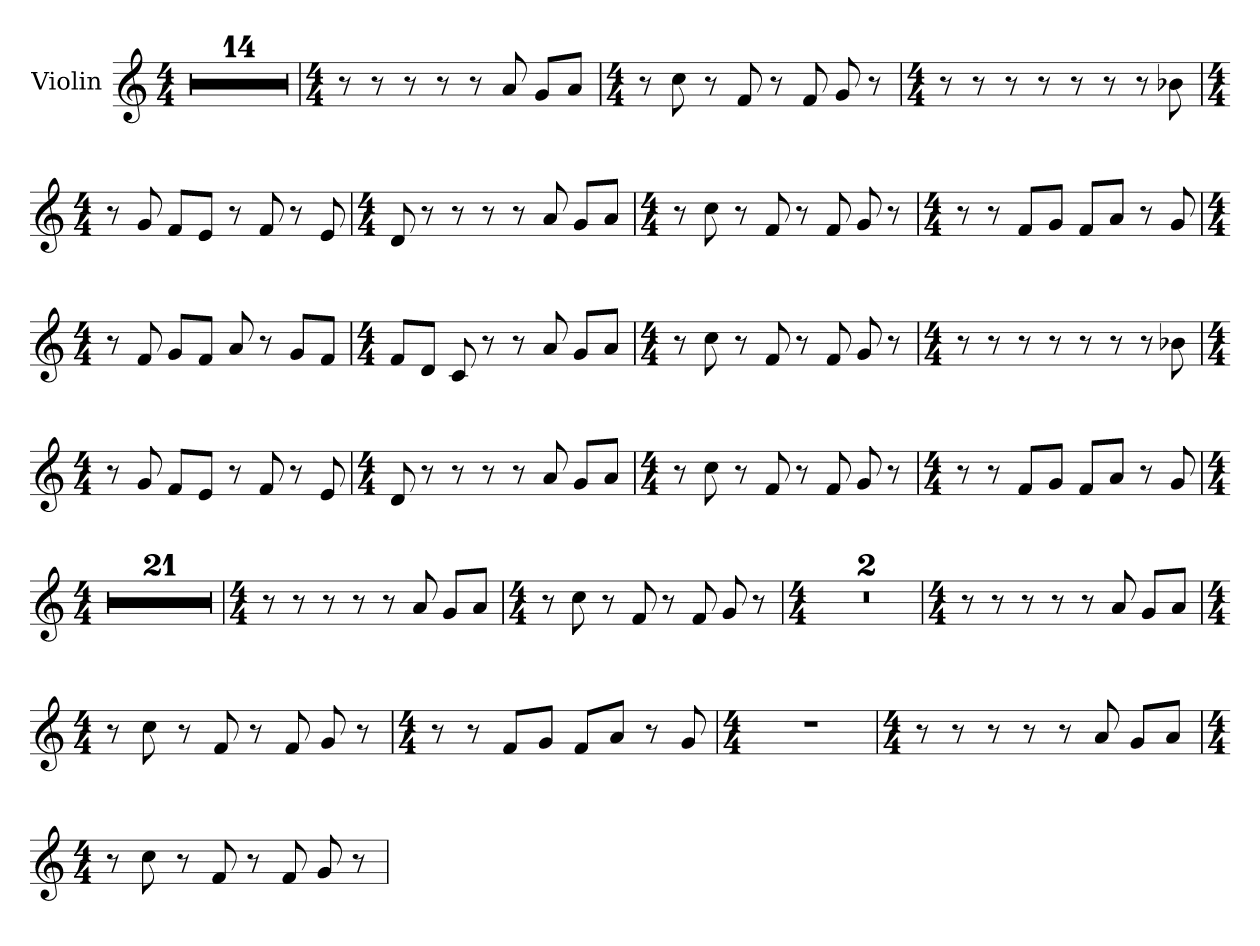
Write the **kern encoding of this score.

**kern
*part1
*staff1
*I"Violin
*I'Vln
*M4/4
=
1r
=
*M4/4
1r
=
*M4/4
1r
=
*M4/4
1r
=
*M4/4
1r
=
*M4/4
1r
=
*M4/4
1r
=
*M4/4
1r
=
*M4/4
1r
=
*M4/4
1r
=
*M4/4
1r
=
*M4/4
1r
=
*M4/4
1r
=
*M4/4
1r
=
*M4/4
8r
8r
8r
8r
8r
8a
8gL
8aJ
=
*M4/4
8r
8cc
8r
8f
8r
8f
8g
8r
=
*M4/4
8r
8r
8r
8r
8r
8r
8r
8b-X
=
*M4/4
8r
8g
8fL
8eJ
8r
8f
8r
8e
=
*M4/4
8d
8r
8r
8r
8r
8a
8gL
8aJ
=
*M4/4
8r
8cc
8r
8f
8r
8f
8g
8r
=
*M4/4
8r
8r
8fL
8gJ
8fL
8aJ
8r
8g
=
*M4/4
8r
8f
8gL
8fJ
8a
8r
8gL
8fJ
=
*M4/4
8fL
8dJ
8c
8r
8r
8a
8gL
8aJ
=
*M4/4
8r
8cc
8r
8f
8r
8f
8g
8r
=
*M4/4
8r
8r
8r
8r
8r
8r
8r
8b-X
=
*M4/4
8r
8g
8fL
8eJ
8r
8f
8r
8e
=
*M4/4
8d
8r
8r
8r
8r
8a
8gL
8aJ
=
*M4/4
8r
8cc
8r
8f
8r
8f
8g
8r
=
*M4/4
8r
8r
8fL
8gJ
8fL
8aJ
8r
8g
=
*M4/4
1r
=
*M4/4
1r
=
*M4/4
1r
=
*M4/4
1r
=
*M4/4
1r
=
*M4/4
1r
=
*M4/4
1r
=
*M4/4
1r
=
*M4/4
1r
=
*M4/4
1r
=
*M4/4
1r
=
*M4/4
1r
=
*M4/4
1r
=
*M4/4
1r
=
*M4/4
1r
=
*M4/4
1r
=
*M4/4
1r
=
*M4/4
1r
=
*M4/4
1r
=
*M4/4
1r
=
*M4/4
1r
=
*M4/4
8r
8r
8r
8r
8r
8a
8gL
8aJ
=
*M4/4
8r
8cc
8r
8f
8r
8f
8g
8r
=
*M4/4
1r
=
*M4/4
1r
=
*M4/4
8r
8r
8r
8r
8r
8a
8gL
8aJ
=
*M4/4
8r
8cc
8r
8f
8r
8f
8g
8r
=
*M4/4
8r
8r
8fL
8gJ
8fL
8aJ
8r
8g
=
*M4/4
1r
=
*M4/4
8r
8r
8r
8r
8r
8a
8gL
8aJ
=
*M4/4
8r
8cc
8r
8f
8r
8f
8g
8r
=
*-
